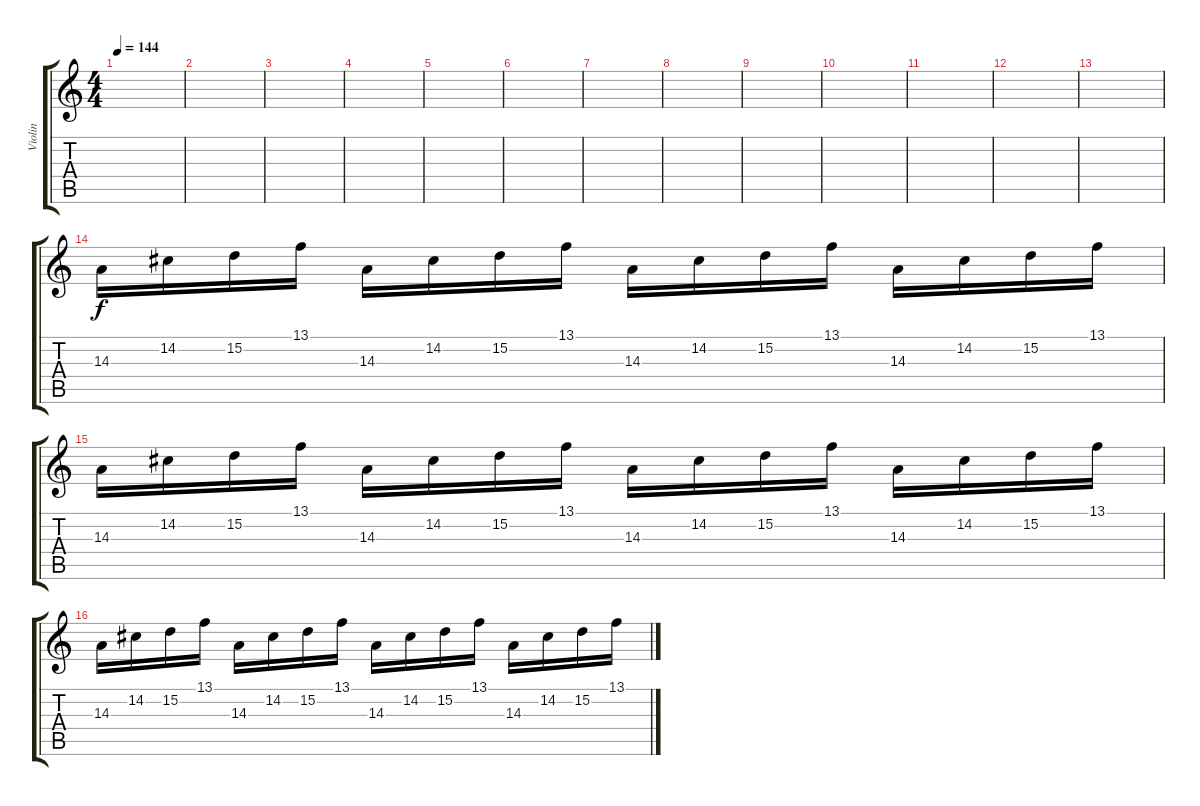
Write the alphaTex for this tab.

\track ("Violin" "Violin") {instrument violin}
\staff {score tabs}
\tuning (E4 B3 G3 D3 A2 E2) {hide}
\ts (4 4)
\tempo 144
\clef g2
\ks c
|
|
|
|
|
|
|
|
|
|
|
|
|
14.3.16 14.2.16 15.2.16 13.1.16 14.3.16 14.2.16 15.2.16 13.1.16 14.3.16 14.2.16 15.2.16 13.1.16 14.3.16 14.2.16 15.2.16 13.1.16 |
14.3.16 14.2.16 15.2.16 13.1.16 14.3.16 14.2.16 15.2.16 13.1.16 14.3.16 14.2.16 15.2.16 13.1.16 14.3.16 14.2.16 15.2.16 13.1.16 |
14.3.16 14.2.16 15.2.16 13.1.16 14.3.16 14.2.16 15.2.16 13.1.16 14.3.16 14.2.16 15.2.16 13.1.16 14.3.16 14.2.16 15.2.16 13.1.16
